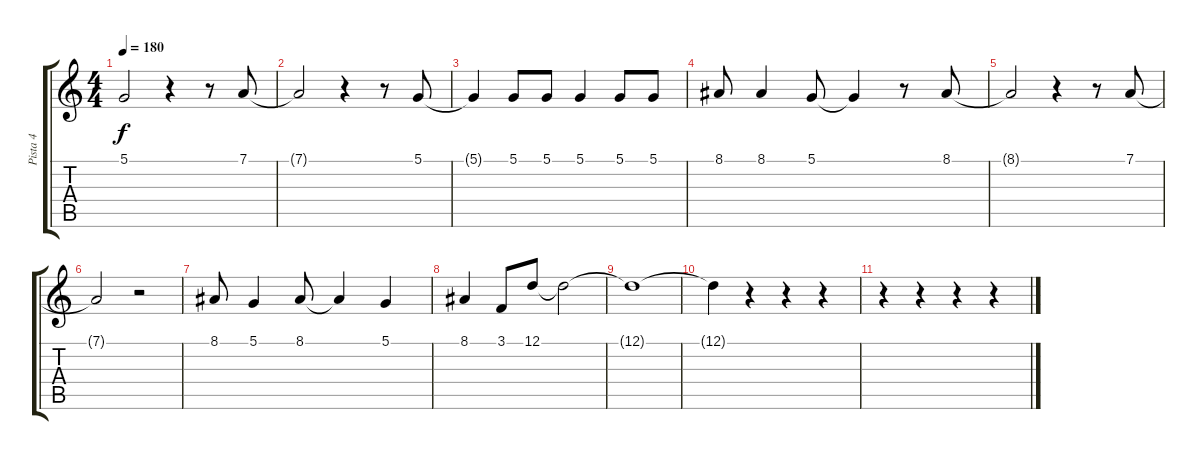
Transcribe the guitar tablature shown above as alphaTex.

\track ("Pista 4" "Pista 4") {instrument harmonica}
\staff {score tabs}
\tuning (D4 A3 F3 C3 G2 D2) {hide}
\ts (4 4)
\tempo 180
\clef g2
\ks c
5.1{t}.2{dy f} r.4 r.8 7.1.8 |
7.1{t}.2 r.4 r.8 5.1.8 |
5.1{t}.4 5.1.8 5.1.8 5.1.4 5.1.8 5.1.8 |
8.1.8 8.1.4 5.1.8 5.1{t}.4 r.8 8.1.8 |
8.1{t}.2 r.4 r.8 7.1.8 |
7.1{t}.2 r.2 |
8.1.8 5.1.4 8.1.8 8.1{t}.4 5.1.4 |
8.1.4 3.1.8 12.1.8 12.1{t}.2 |
12.1{t}.1 |
12.1{t}.4 r.4 r.4 r.4 |
r.4 r.4 r.4 r.4
